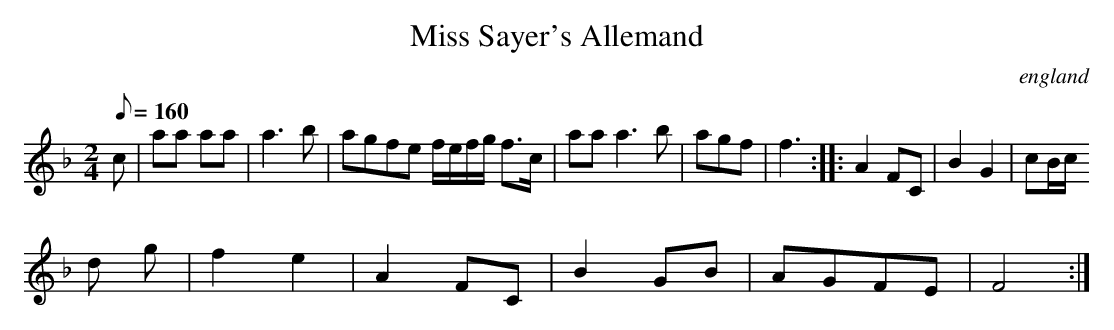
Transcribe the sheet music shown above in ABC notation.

X:1
T: Miss Sayer's Allemand
O:england
M:2/4
L:1/8
Q:160
K:F
c|aa aa|a3 b|agfe f/2e/2f/2g/2 f>c|aa a3 b|agfr|f3::A2 FC|B2 G2|cB/2c/2
d g|\
f2 e2| A2 FC|B2 GB|AGFE| F4:|
